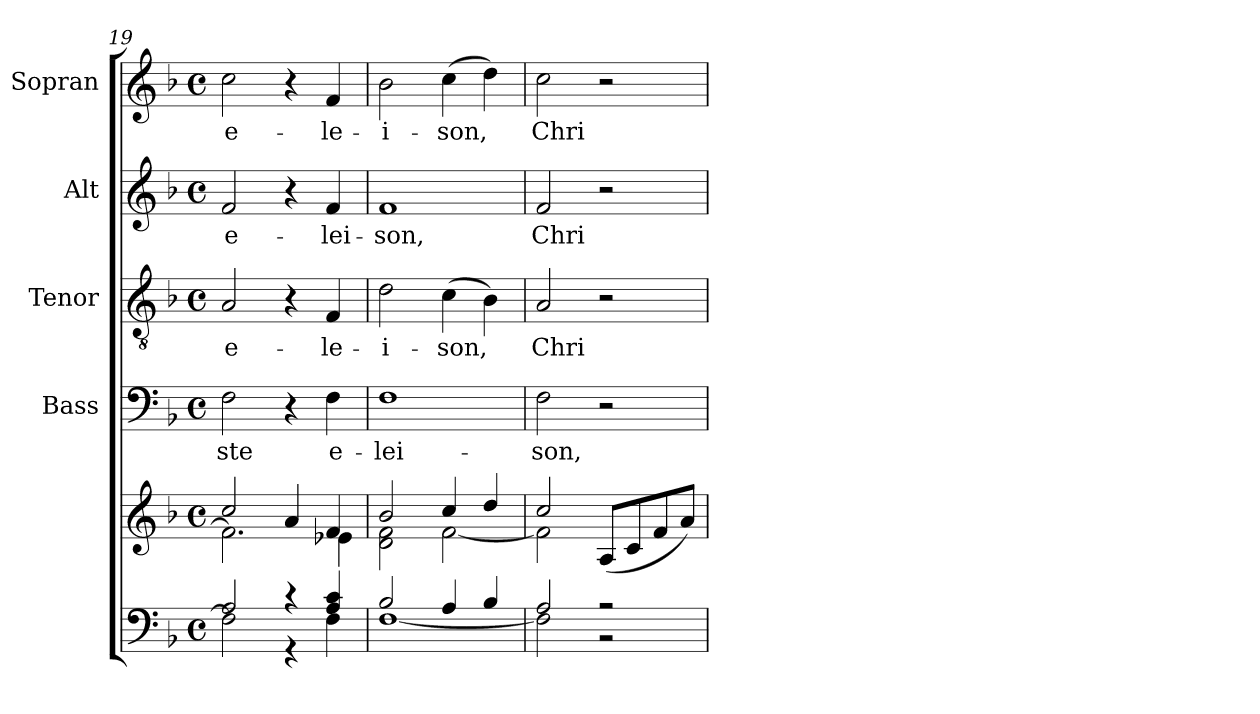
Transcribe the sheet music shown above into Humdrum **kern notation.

**kern	**kern	**kern	**text	**kern	**text	**kern	**text	**kern	**text
*part5	*part5	*part4	*part4	*part3	*part3	*part2	*part2	*part1	*part1
*staff6	*staff5	*staff4	*staff4	*staff3	*staff3	*staff2	*staff2	*staff1	*staff1
*	*	*I"Bass	*	*I"Tenor	*	*I"Alt	*	*I"Sopran	*
*	*	*I'B.	*	*I'T.	*	*I'A.	*	*I'S.	*
*clefF4	*clefG2	*clefF4	*	*clefGv2	*	*clefG2	*	*clefG2	*
*k[b-]	*k[b-]	*k[b-]	*	*k[b-]	*	*k[b-]	*	*k[b-]	*
*F:	*F:	*F:	*	*F:	*	*F:	*	*F:	*
*M4/4	*M4/4	*M4/4	*	*M4/4	*	*M4/4	*	*M4/4	*
*met(c)	*met(c)	*met(c)	*	*met(c)	*	*met(c)	*	*met(c)	*
=19	=19	=19	=19	=19	=19	=19	=19	=19	=19
*^	*^	*	*	*	*	*	*	*	*
!	!	!	!	!	!LO:LY:b	!	!LO:LY:b	!	!LO:LY:b	!	!LO:LY:b
2A/	2F\]	2cc/	2.f\]	2F\	-ste	2A/	e-	2f/	e-	2cc\	e-
4r	4r	4a/	.	4r	.	4r	.	4r	.	4r	.
!	!	!	!	!	!LO:LY:b	!	!LO:LY:b	!	!LO:LY:b	!	!LO:LY:b
4A/ 4c/	4F\	4f/	4e-X\	4F\	e-	4F/	-le-	4f/	-lei-	4f/	-le-
=20	=20	=20	=20	=20	=20	=20	=20	=20	=20	=20	=20
!	!	!	!	!	!LO:LY:b	!	!LO:LY:b	!	!LO:LY:b	!	!LO:LY:b
2B-/	[<1F	2b-/	2d\ 2f\	1F	-lei-	2d\	-i-	1f	-son,	2b-\	-i-
!	!	!	!	!	!	!	!LO:LY:b	!	!	!	!LO:LY:b
4A/	.	4cc/	[<2f\	.	.	(>4c\	-son,	.	.	(>4cc\	-son,
4B-/	.	4dd/	.	.	.	4B-\)	.	.	.	4dd\)	.
=21	=21	=21	=21	=21	=21	=21	=21	=21	=21	=21	=21
!	!	!	!	!	!LO:LY:b	!	!LO:LY:b	!	!LO:LY:b	!	!LO:LY:b
2A/	2F\]	2cc/	2f\]	2F\	-son,	2A/	Chri-	2f/	Chri-	2cc\	Chri-
2r	2r	(<8A/L	2ryy	2r	.	2r	.	2r	.	2r	.
.	.	8c/	.	.	.	.	.	.	.	.	.
.	.	8f/	.	.	.	.	.	.	.	.	.
.	.	8a/J)	.	.	.	.	.	.	.	.	.
*v	*v	*	*	*	*	*	*	*	*	*	*
*	*v	*v	*	*	*	*	*	*	*	*
=	=	=	=	=	=	=	=	=	=
*-	*-	*-	*-	*-	*-	*-	*-	*-	*-
